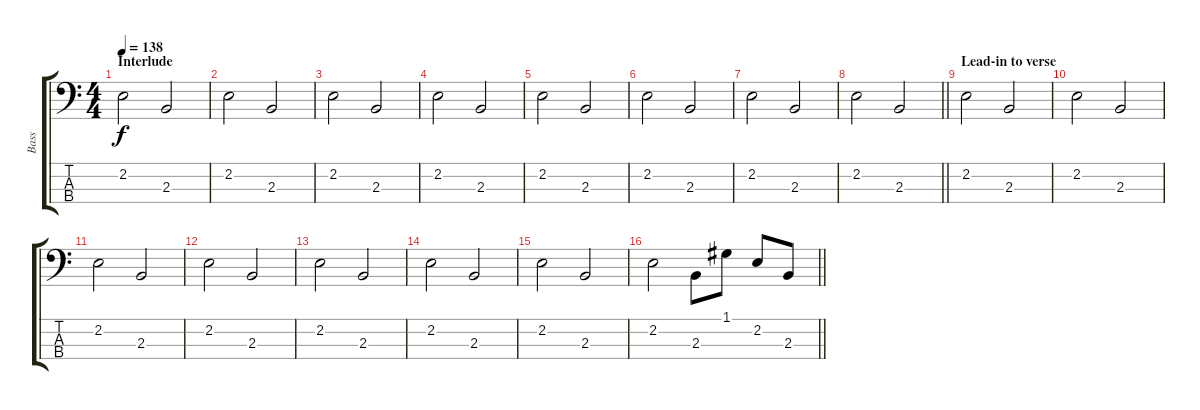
\track ("Bass" "Bass") {instrument electricbassfinger}
\staff {score tabs}
\tuning (G2 D2 A1 E1) {hide}
\ts (4 4)
\section ("" "Interlude")
\tempo 138
\clef f4
\ks c
2.2.2{dy f} 2.3.2 |
2.2.2 2.3.2 |
2.2.2 2.3.2 |
2.2.2 2.3.2 |
2.2.2 2.3.2 |
2.2.2 2.3.2 |
2.2.2 2.3.2 |
\barLineRight lightlight
2.2.2 2.3.2 |
\section ("" "Lead-in to verse")
2.2.2 2.3.2 |
2.2.2 2.3.2 |
2.2.2 2.3.2 |
2.2.2 2.3.2 |
2.2.2 2.3.2 |
2.2.2 2.3.2 |
2.2.2 2.3.2 |
\barLineRight lightlight
2.2.2 2.3.8 1.1.8 2.2.8 2.3.8
